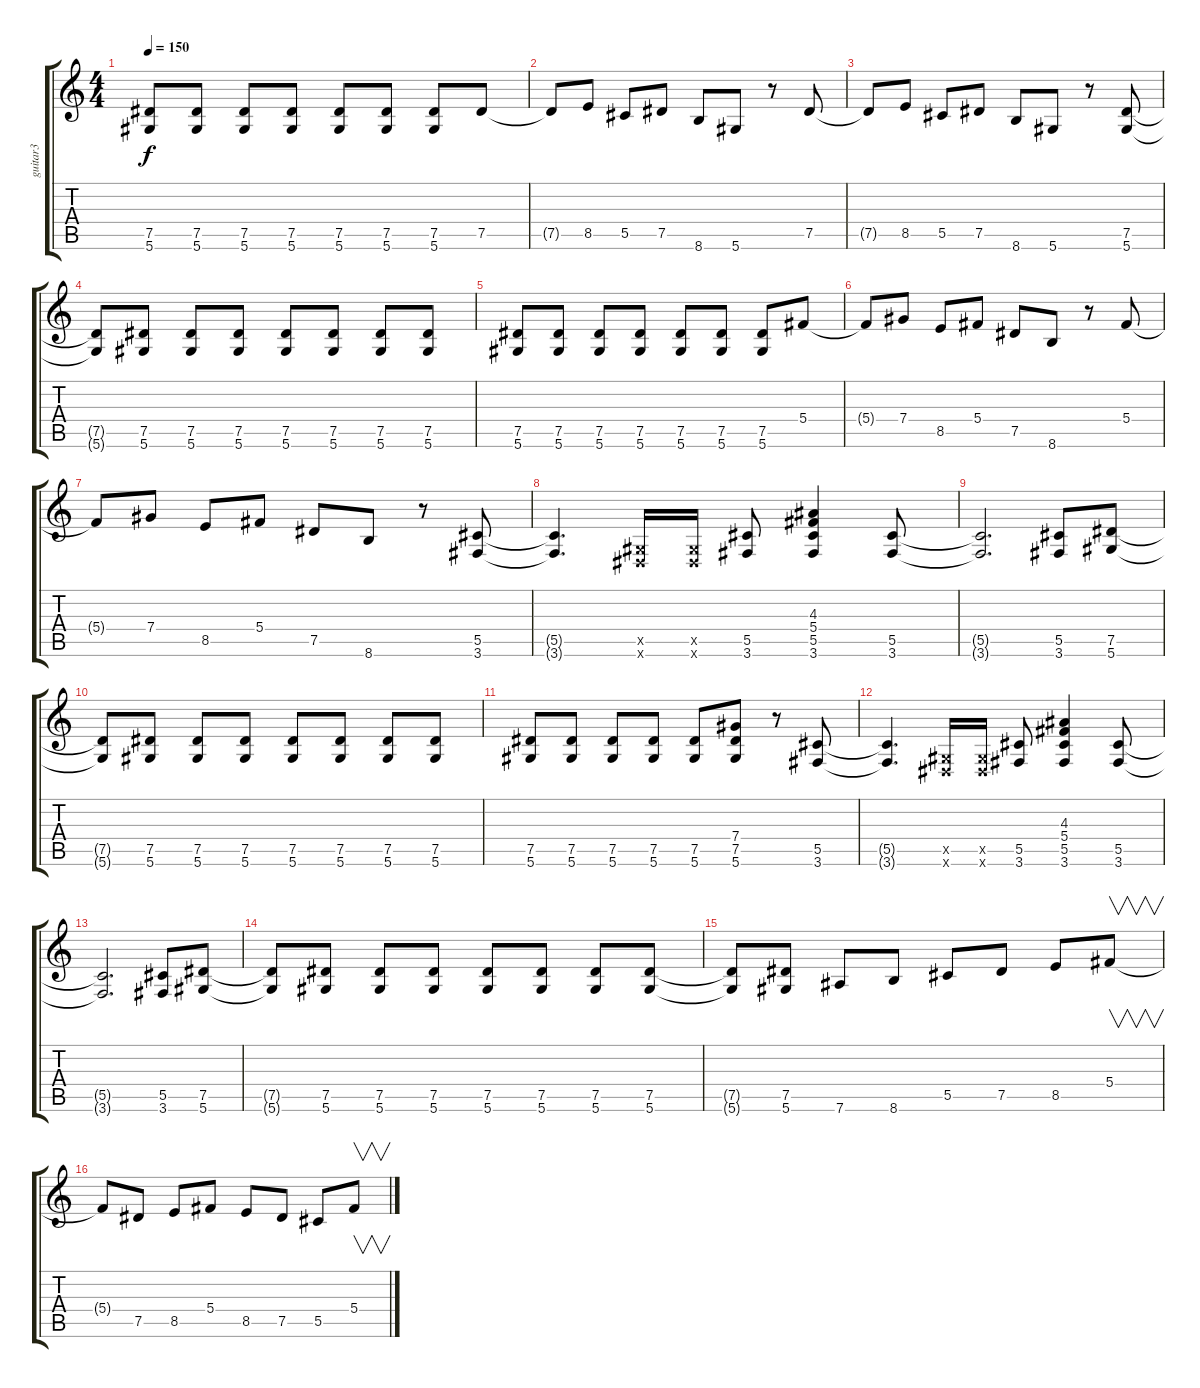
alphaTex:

\track ("guitar3" "guitar3") {instrument distortionguitar}
\staff {score tabs}
\tuning (Eb4 Bb3 Gb3 Db3 Ab2 Eb2) {hide}
\ts (4 4)
\tempo 150
\clef g2
\ks c
(7.5 5.6).8{dy f} (7.5 5.6).8 (7.5 5.6).8 (7.5 5.6).8 (7.5 5.6).8 (7.5 5.6).8 (7.5 5.6).8 7.5.8 |
7.5{t}.8 8.5.8 5.5.8 7.5.8 8.6.8 5.6.8 r.8 7.5.8 |
7.5{t}.8 8.5.8 5.5.8 7.5.8 8.6.8 5.6.8 r.8 (7.5 5.6).8 |
(7.5{t} 5.6{t}).8 (7.5 5.6).8 (7.5 5.6).8 (7.5 5.6).8 (7.5 5.6).8 (7.5 5.6).8 (7.5 5.6).8 (7.5 5.6).8 |
(7.5 5.6).8 (7.5 5.6).8 (7.5 5.6).8 (7.5 5.6).8 (7.5 5.6).8 (7.5 5.6).8 (7.5 5.6).8 5.4.8 |
5.4{t}.8 7.4.8 8.5.8 5.4.8 7.5.8 8.6.8 r.8 5.4.8 |
5.4{t}.8 7.4.8 8.5.8 5.4.8 7.5.8 8.6.8 r.8 (5.5 3.6).8 |
(5.5{t} 3.6{t}).4{d} (0.5{x} 0.6{x}).16 (0.5{x} 0.6{x}).16 (5.5 3.6).8 (4.3 5.4 5.5 3.6).4{txt ""} (5.5 3.6).8 |
(5.5{t} 3.6{t}).2{d} (5.5 3.6).8 (7.5 5.6).8 |
(7.5{t} 5.6{t}).8 (7.5 5.6).8 (7.5 5.6).8 (7.5 5.6).8 (7.5 5.6).8 (7.5 5.6).8 (7.5 5.6).8 (7.5 5.6).8 |
(7.5 5.6).8 (7.5 5.6).8 (7.5 5.6).8 (7.5 5.6).8 (7.5 5.6).8 (7.4 7.5 5.6).8 r.8 (5.5 3.6).8 |
(5.5{t} 3.6{t}).4{d} (0.5{x} 0.6{x}).16 (0.5{x} 0.6{x}).16 (5.5 3.6).8 (4.3 5.4 5.5 3.6).4 (5.5 3.6).8 |
(5.5{t} 3.6{t}).2{d} (5.5 3.6).8 (7.5 5.6).8 |
(7.5{t} 5.6{t}).8 (7.5 5.6).8 (7.5 5.6).8 (7.5 5.6).8 (7.5 5.6).8 (7.5 5.6).8 (7.5 5.6).8 (7.5 5.6).8 |
(7.5{t} 5.6{t}).8 (7.5 5.6).8 7.6.8 8.6.8 5.5.8 7.5.8 8.5.8 5.4.8{v} |
5.4{t}.8 7.5.8 8.5.8 5.4.8 8.5.8 7.5.8 5.5.8 5.4.8{v}
